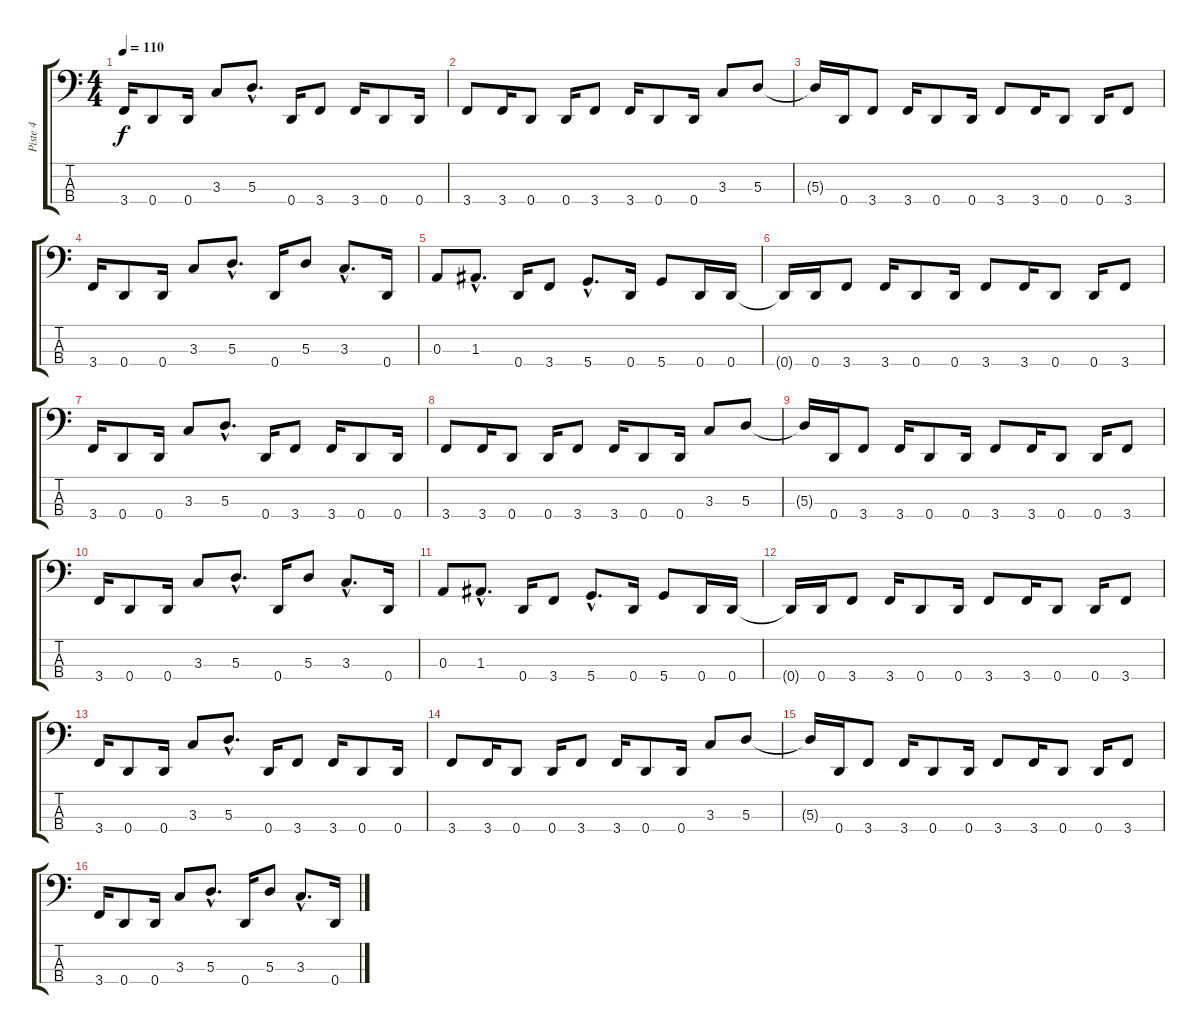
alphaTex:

\track ("Piste 4" "Piste 4") {instrument electricbassfinger}
\staff {score tabs}
\tuning (G2 D2 A1 D1) {hide}
\ts (4 4)
\tempo 110
\clef f4
\ks c
3.4.16{dy f} 0.4.8 0.4.16 3.3.8 5.3{hac}.8{d} 0.4.16 3.4.8 3.4.16 0.4.8 0.4.16 |
3.4.8 3.4.16 0.4.8 0.4.16 3.4.8 3.4.16 0.4.8 0.4.16 3.3.8 5.3.8 |
5.3{t}.16 0.4.16 3.4.8 3.4.16 0.4.8 0.4.16 3.4.8 3.4.16 0.4.8 0.4.16 3.4.8 |
3.4.16 0.4.8 0.4.16 3.3.8 5.3{hac}.8{d} 0.4.16 5.3.8 3.3{hac}.8{d} 0.4.16 |
0.3.8 1.3{hac}.8{d} 0.4.16 3.4.8 5.4{hac}.8{d} 0.4.16 5.4.8 0.4.16 0.4.16 |
0.4{t}.16 0.4.16 3.4.8 3.4.16 0.4.8 0.4.16 3.4.8 3.4.16 0.4.8 0.4.16 3.4.8 |
3.4.16 0.4.8 0.4.16 3.3.8 5.3{hac}.8{d} 0.4.16 3.4.8 3.4.16 0.4.8 0.4.16 |
3.4.8 3.4.16 0.4.8 0.4.16 3.4.8 3.4.16 0.4.8 0.4.16 3.3.8 5.3.8 |
5.3{t}.16 0.4.16 3.4.8 3.4.16 0.4.8 0.4.16 3.4.8 3.4.16 0.4.8 0.4.16 3.4.8 |
3.4.16 0.4.8 0.4.16 3.3.8 5.3{hac}.8{d} 0.4.16 5.3.8 3.3{hac}.8{d} 0.4.16 |
0.3.8 1.3{hac}.8{d} 0.4.16 3.4.8 5.4{hac}.8{d} 0.4.16 5.4.8 0.4.16 0.4.16 |
0.4{t}.16 0.4.16 3.4.8 3.4.16 0.4.8 0.4.16 3.4.8 3.4.16 0.4.8 0.4.16 3.4.8 |
3.4.16 0.4.8 0.4.16 3.3.8 5.3{hac}.8{d} 0.4.16 3.4.8 3.4.16 0.4.8 0.4.16 |
3.4.8 3.4.16 0.4.8 0.4.16 3.4.8 3.4.16 0.4.8 0.4.16 3.3.8 5.3.8 |
5.3{t}.16 0.4.16 3.4.8 3.4.16 0.4.8 0.4.16 3.4.8 3.4.16 0.4.8 0.4.16 3.4.8 |
3.4.16 0.4.8 0.4.16 3.3.8 5.3{hac}.8{d} 0.4.16 5.3.8 3.3{hac}.8{d} 0.4.16
